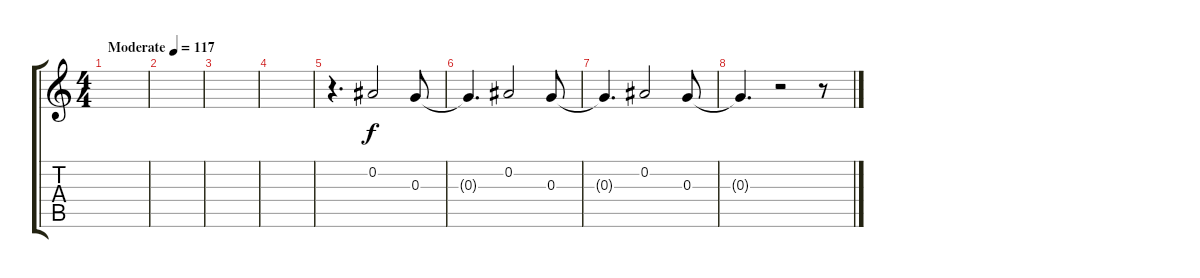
\track "" {instrument acousticguitarnylon}
\staff {score tabs}
\tuning (D4 Bb3 G3 D3 G2 Eb2) {hide}
\ts (4 4)
\tempo (117 "Moderate")
\clef g2
\ks c
|
|
|
|
r.4{d} 0.2.2 0.3.8 |
0.3{t}.4{d} 0.2.2 0.3.8 |
0.3{t}.4{d} 0.2.2 0.3.8 |
0.3{t}.4{d dy f} r.2 r.8
